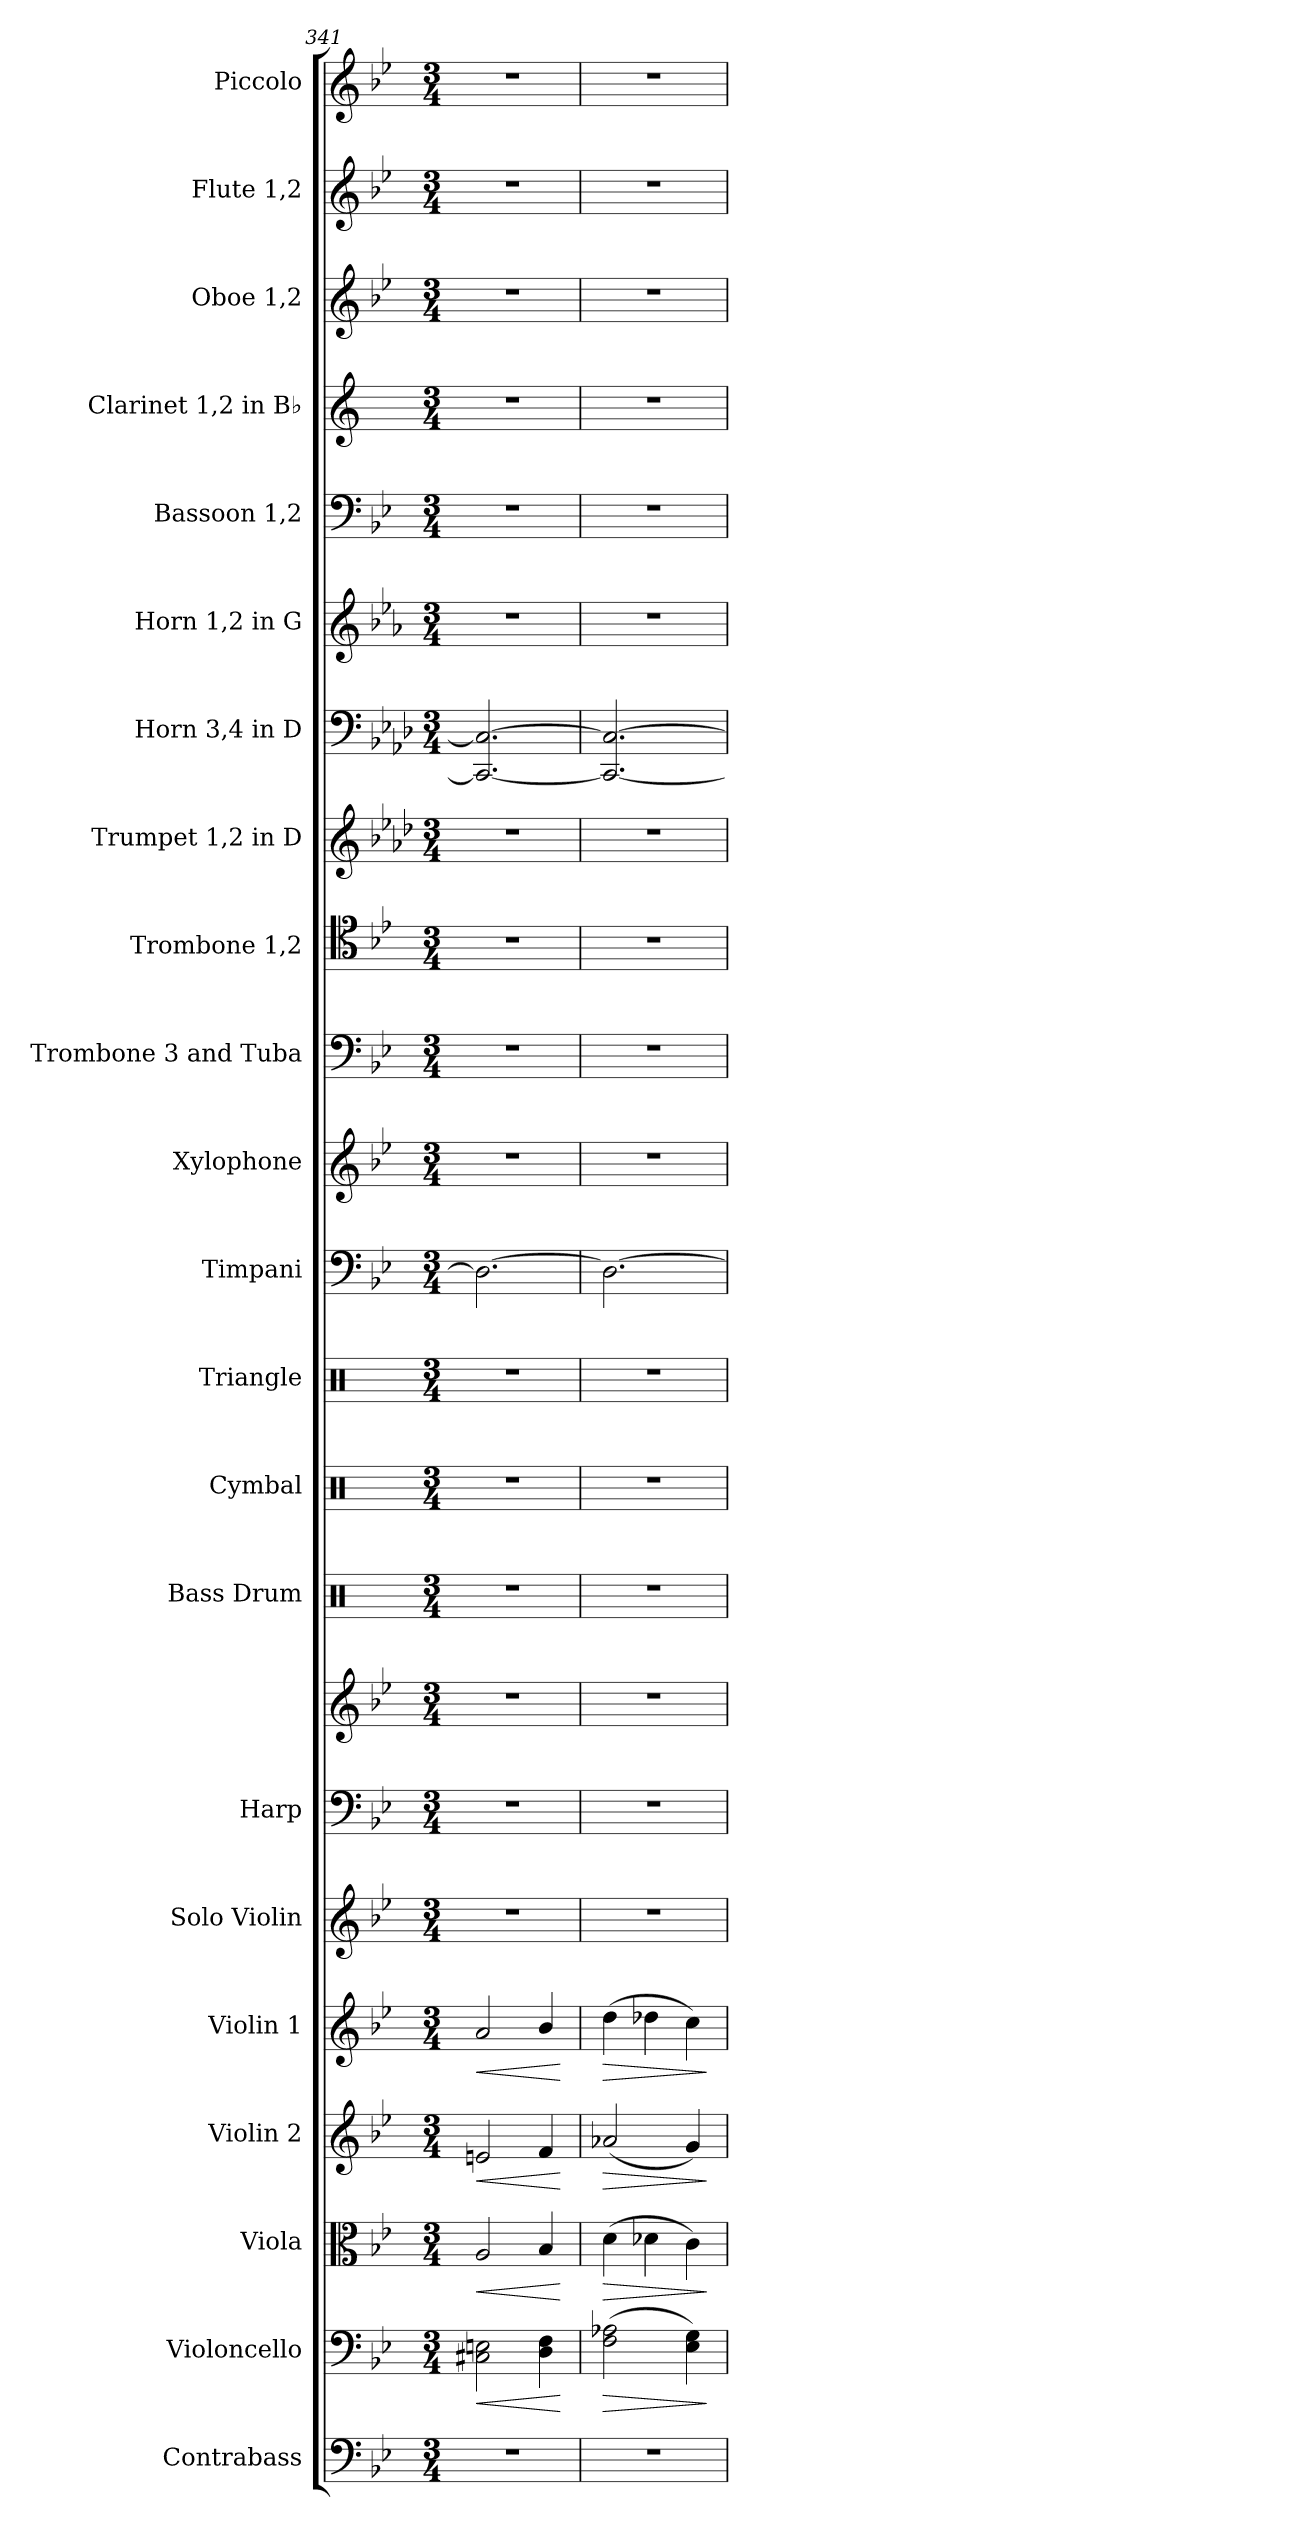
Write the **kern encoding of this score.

**kern	**kern	**dynam	**kern	**dynam	**kern	**dynam	**kern	**dynam	**kern	**kern	**kern	**kern	**kern	**kern	**kern	**kern	**kern	**kern	**kern	**kern	**kern	**kern	**kern	**kern	**kern	**kern
*part22	*part21	*part21	*part20	*part20	*part19	*part19	*part18	*part18	*part17	*part16	*part16	*part15	*part14	*part13	*part12	*part11	*part10	*part9	*part8	*part7	*part6	*part5	*part4	*part3	*part2	*part1
*staff23	*staff22	*staff22	*staff21	*staff21	*staff20	*staff20	*staff19	*staff19	*staff18	*staff17	*staff16	*staff15	*staff14	*staff13	*staff12	*staff11	*staff10	*staff9	*staff8	*staff7	*staff6	*staff5	*staff4	*staff3	*staff2	*staff1
*I"Contrabass	*I"Violoncello	*	*I"Viola	*	*I"Violin 2	*	*I"Violin 1	*	*I"Solo Violin	*I"Harp	*	*I"Bass Drum	*I"Cymbal	*I"Triangle	*I"Timpani	*I"Xylophone	*I"Trombone 3 and Tuba	*I"Trombone 1,2	*I"Trumpet 1,2 in D	*I"Horn 3,4 in D	*I"Horn 1,2 in G	*I"Bassoon 1,2	*I"Clarinet 1,2 in B♭	*I"Oboe 1,2	*I"Flute 1,2	*I"Piccolo
*I'Cb.	*I'Vc.	*	*I'Vla.	*	*I'Vln. 2	*	*I'Vln. 1	*	*I'Solo Vln.	*I'Hrp.	*	*I'B.D	*I'Cym.	*I'Trgl.	*I'Timp.	*I'Xyl.	*I'Tbn. 3 and Tba.	*I'Tbn. 1,2	*I'Tpt. 1,2 in D	*I'Hn. 3,4 in D	*I'Hn. 1,2 in G	*I'Bsn. 1,2	*I'Cl. 1,2 in B♭	*I'Ob. 1,2	*I'Fl. 1,2	*I'Picc.
*clefF4	*clefF4	*	*clefC3	*	*clefG2	*	*clefG2	*	*clefG2	*clefF4	*clefG2	*clefX	*clefX	*clefX	*clefF4	*clefG2	*clefF4	*clefC4	*clefG2	*clefF4	*clefG2	*clefF4	*clefG2	*clefG2	*clefG2	*clefG2
*ITrd7c12	*	*	*	*	*	*	*	*	*	*	*	*	*	*	*	*ITrd-7c-12	*	*	*ITrd-1c-2	*ITrd6c10	*ITrd3c5	*	*ITrd1c2	*	*	*ITrd-7c-12
*k[b-e-]	*k[b-e-]	*	*k[b-e-]	*	*k[b-e-]	*	*k[b-e-]	*	*k[b-e-]	*k[b-e-]	*k[b-e-]	*k[]	*k[]	*k[]	*k[b-e-]	*k[b-e-]	*k[b-e-]	*k[b-e-]	*k[b-e-]	*k[b-e-]	*k[b-e-]	*k[b-e-]	*k[b-e-]	*k[b-e-]	*k[b-e-]	*k[b-e-]
*M3/4	*M3/4	*	*M3/4	*	*M3/4	*	*M3/4	*	*M3/4	*M3/4	*M3/4	*M3/4	*M3/4	*M3/4	*M3/4	*M3/4	*M3/4	*M3/4	*M3/4	*M3/4	*M3/4	*M3/4	*M3/4	*M3/4	*M3/4	*M3/4
=341	=341	=341	=341	=341	=341	=341	=341	=341	=341	=341	=341	=341	=341	=341	=341	=341	=341	=341	=341	=341	=341	=341	=341	=341	=341	=341
!	!	!LO:HP:b	!	!LO:HP:b	!	!LO:HP:b	!	!LO:HP:b	!	!	!	!	!	!	!	!	!	!	!	!	!	!	!	!	!	!
2.r	2C#X\ 2En\	<	2A/	<	2en/	<	2a/	<	2.r	2.r	2.r	2.r	2.r	2.r	2.D\_	2.r	2.r	2.r	2.r	2.DDD/_ 2.DD/_	2.r	2.r	2.r	2.r	2.r	2.r
.	4D\ 4F\	.	4B-/	.	4f/	.	4b-/	.	.	.	.	.	.	.	.	.	.	.	.	.	.	.	.	.	.	.
.	.	[	.	[	.	[	.	[	.	.	.	.	.	.	.	.	.	.	.	.	.	.	.	.	.	.
=342	=342	=342	=342	=342	=342	=342	=342	=342	=342	=342	=342	=342	=342	=342	=342	=342	=342	=342	=342	=342	=342	=342	=342	=342	=342	=342
!	!	!LO:HP:b	!	!LO:HP:b	!	!LO:HP:b	!	!LO:HP:b	!	!	!	!	!	!	!	!	!	!	!	!	!	!	!	!	!	!
2.r	(>2F\ 2A-X\	>	(>4d\	>	(<2a-X/	>	(>4dd\	>	2.r	2.r	2.r	2.r	2.r	2.r	2.D\_	2.r	2.r	2.r	2.r	2.DDD/_ 2.DD/_	2.r	2.r	2.r	2.r	2.r	2.r
.	.	.	4d-X\	.	.	.	4dd-X\	.	.	.	.	.	.	.	.	.	.	.	.	.	.	.	.	.	.	.
.	4E-\ 4G\)	.	4c\)	.	4g/)	.	4cc\)	.	.	.	.	.	.	.	.	.	.	.	.	.	.	.	.	.	.	.
.	.	]	.	]	.	]	.	]	.	.	.	.	.	.	.	.	.	.	.	.	.	.	.	.	.	.
=	=	=	=	=	=	=	=	=	=	=	=	=	=	=	=	=	=	=	=	=	=	=	=	=	=	=
*-	*-	*-	*-	*-	*-	*-	*-	*-	*-	*-	*-	*-	*-	*-	*-	*-	*-	*-	*-	*-	*-	*-	*-	*-	*-	*-
